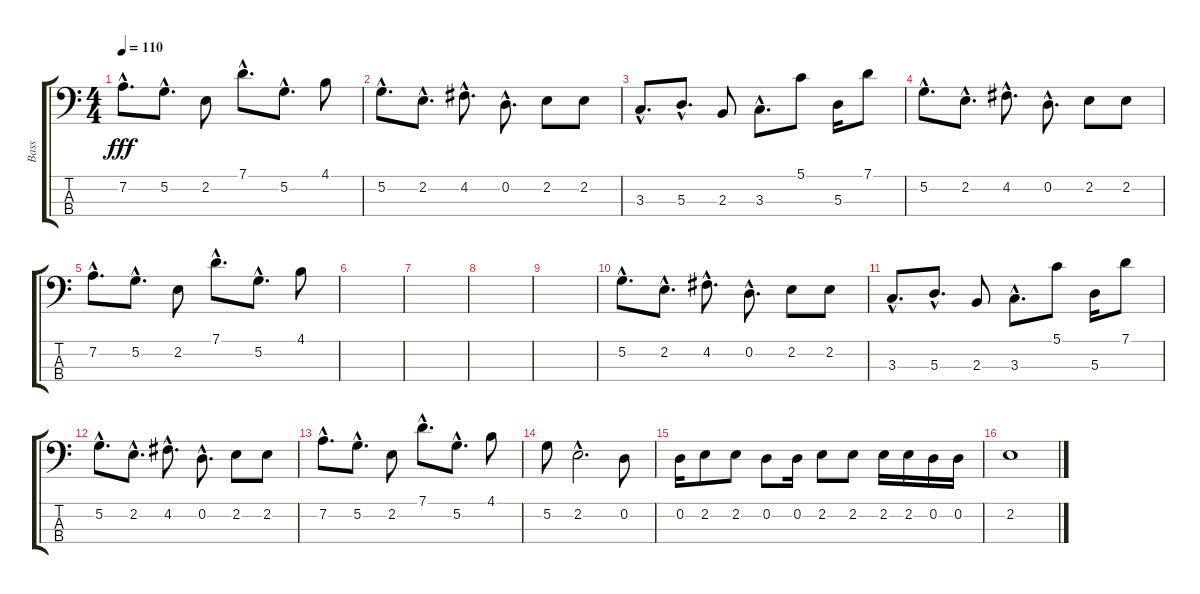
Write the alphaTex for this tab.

\track ("Bass" "Bass") {instrument overdrivenguitar}
\staff {score tabs}
\tuning (G2 D2 A1 E1) {hide}
\ts (4 4)
\tempo 110
\clef f4
\ks c
7.2{hac}.8{d dy fff} 5.2{hac}.8{d} 2.2.8 7.1{hac}.8{d} 5.2{hac}.8{d} 4.1.8 |
5.2{hac}.8{d} 2.2{hac}.8{d} 4.2{hac}.8{d} 0.2{hac}.8{d} 2.2.8 2.2.8 |
3.3{hac}.8{d} 5.3{hac}.8{d} 2.3.8 3.3{hac}.8{d} 5.1.8 5.3.16 7.1.8 |
5.2{hac}.8{d} 2.2{hac}.8{d} 4.2{hac}.8{d} 0.2{hac}.8{d} 2.2.8 2.2.8 |
7.2{hac}.8{d} 5.2{hac}.8{d} 2.2.8 7.1{hac}.8{d} 5.2{hac}.8{d} 4.1.8 |
|
|
|
|
5.2{hac}.8{d} 2.2{hac}.8{d} 4.2{hac}.8{d} 0.2{hac}.8{d} 2.2.8 2.2.8 |
3.3{hac}.8{d} 5.3{hac}.8{d} 2.3.8 3.3{hac}.8{d} 5.1.8 5.3.16 7.1.8 |
5.2{hac}.8{d} 2.2{hac}.8{d} 4.2{hac}.8{d} 0.2{hac}.8{d} 2.2.8 2.2.8 |
7.2{hac}.8{d} 5.2{hac}.8{d} 2.2.8 7.1{hac}.8{d} 5.2{hac}.8{d} 4.1.8 |
5.2.8{volume 16 instrument electricbassfinger} 2.2{hac}.2{d} 0.2.8 |
0.2.16 2.2.8 2.2.8 0.2.8 0.2.16 2.2.8 2.2.8 2.2.16 2.2.16 0.2.16 0.2.16 |
2.2.1
